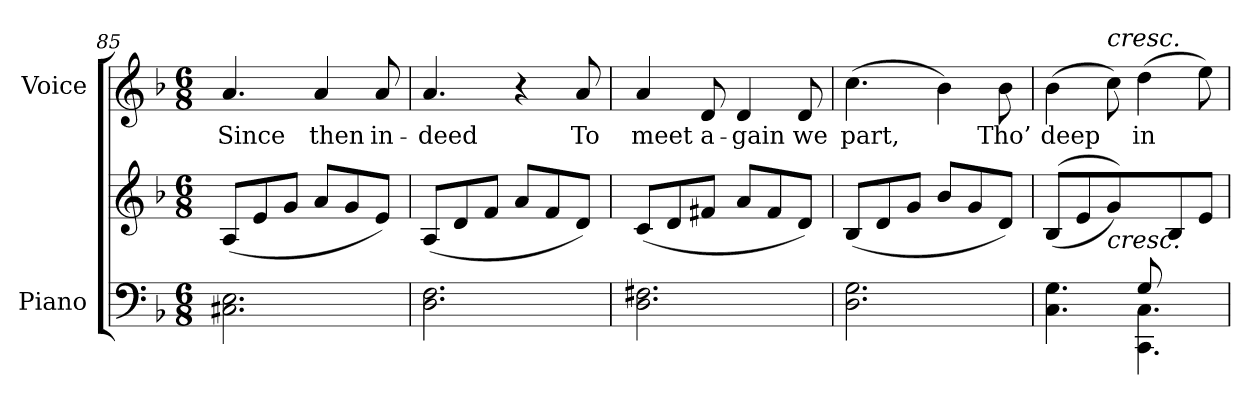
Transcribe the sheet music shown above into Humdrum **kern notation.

**kern	**kern	**kern	**text
*part2	*part2	*part1	*part1
*staff3	*staff2	*staff1	*staff1
*I"Piano	*	*I"Voice	*
*I'Pno	*	*	*
*clefF4	*clefG2	*clefG2	*
*k[b-]	*k[b-]	*k[b-]	*
*M6/8	*M6/8	*M6/8	*
=85	=85	=85	=85
2.C#X\ 2.E\	(8A/L	4.a/	Since
.	8e/	.	.
.	8g/J	.	.
.	8a/L	4a/	then
.	8g/	.	.
.	8e/J)	8a/	in-
=86	=86	=86	=86
2.D\ 2.F\	(8A/L	4.a/	-deed
.	8d/	.	.
.	8f/J	.	.
.	8a/L	4r	.
.	8f/	.	.
.	8d/J)	8a/	To
=87	=87	=87	=87
2.D\ 2.F#X\	(8c/L	4a/	meet
.	8d/	.	.
.	8f#X/J	8d/	a-
.	8a/L	4d/	-gain
.	8f#/	.	.
.	8d/J)	8d/	we
=88	=88	=88	=88
2.D\ 2.G\	(8B-/L	(4.cc\	part,
.	8d/	.	.
.	8g/J	.	.
.	8b-/L	4b-\)	.
.	8g/	.	.
.	8d/J)	8b-\	Tho’
=89	=89	=89	=89
*^	*	*	*
4.ryy	4.C\ 4.G\	((8B-/L	(4b-\	deep
.	.	8e/	.	.
!	!	!	!LO:TX:a:i:t=cresc.	!
!	!	!LO:TX:b:i:t=cresc.	!	!
.	.	8g/J))	8cc\)	.
(<8G/L	4.CC\ 4.C\	8ryy	(4dd\	in
4ryy	.	8B-/	.	.
.	.	8e/J)	8ee\)	.
*v	*v	*	*	*
=	=	=	=
*-	*-	*-	*-
